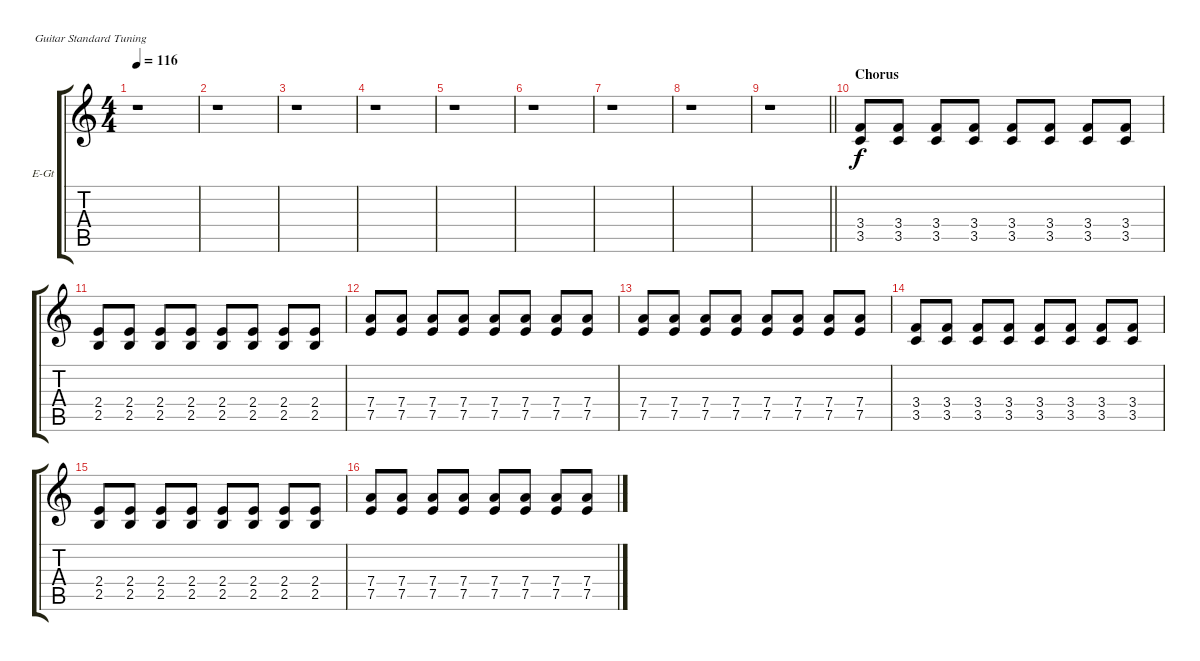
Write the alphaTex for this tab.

\bracketExtendMode groupsimilarinstruments
\firstSystemTrackNameOrientation horizontal
\otherSystemsTrackNameOrientation horizontal
\track ("Rhythm" "E-Gt") {instrument overdrivenguitar}
\staff {score tabs}
\tuning (E4 B3 G3 D3 A2 E2)
\ts (4 4)
\tempo 116
\clef g2
\ks c
r.1{dy f} |
r.1 |
r.1 |
r.1 |
r.1 |
r.1 |
r.1 |
r.1 |
\barLineRight lightlight
r.1 |
\section ("" "Chorus")
(3.4 3.5).8 (3.4 3.5).8 (3.4 3.5).8 (3.4 3.5).8 (3.4 3.5).8 (3.4 3.5).8 (3.4 3.5).8 (3.4 3.5).8 |
(2.4 2.5).8 (2.4 2.5).8 (2.4 2.5).8 (2.4 2.5).8 (2.4 2.5).8 (2.4 2.5).8 (2.4 2.5).8 (2.4 2.5).8 |
(7.4 7.5).8 (7.4 7.5).8 (7.4 7.5).8 (7.4 7.5).8 (7.4 7.5).8 (7.4 7.5).8 (7.4 7.5).8 (7.4 7.5).8 |
(7.4 7.5).8 (7.4 7.5).8 (7.4 7.5).8 (7.4 7.5).8 (7.4 7.5).8 (7.4 7.5).8 (7.4 7.5).8 (7.4 7.5).8 |
(3.4 3.5).8 (3.4 3.5).8 (3.4 3.5).8 (3.4 3.5).8 (3.4 3.5).8 (3.4 3.5).8 (3.4 3.5).8 (3.4 3.5).8 |
(2.4 2.5).8 (2.4 2.5).8 (2.4 2.5).8 (2.4 2.5).8 (2.4 2.5).8 (2.4 2.5).8 (2.4 2.5).8 (2.4 2.5).8 |
(7.4 7.5).8 (7.4 7.5).8 (7.4 7.5).8 (7.4 7.5).8 (7.4 7.5).8 (7.4 7.5).8 (7.4 7.5).8 (7.4 7.5).8
